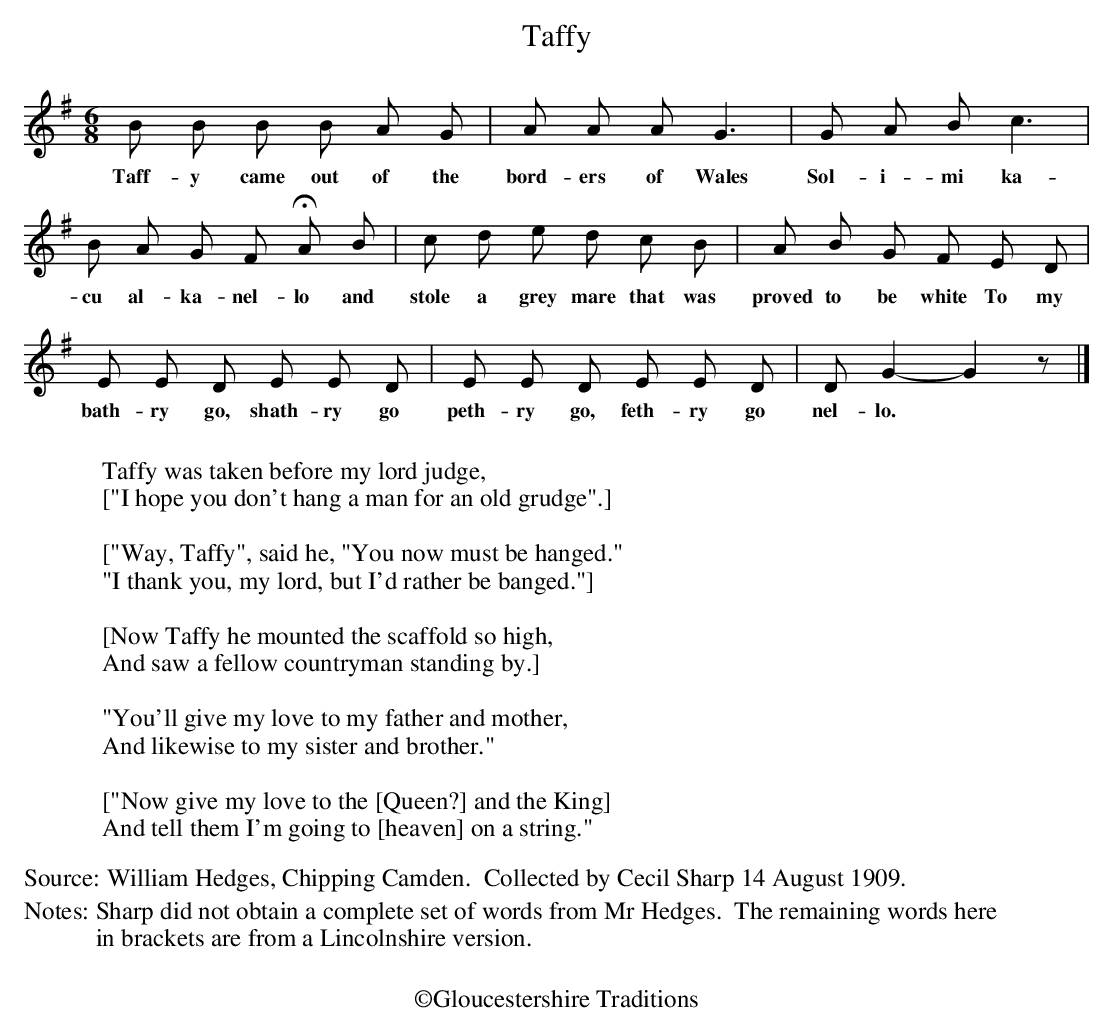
X:1
T:Taffy
L:1/8
M:6/8
K:G
B B B B A G | A A A G3 | G A B c3 |$ B A G F !fermata!A B | c d e d c B | A B G F E D |$
w: Taff- y came out of the|bord- ers of Wales|Sol- i- mi ka-|cu al- ka- nel- lo and|stole a grey mare that was|proved to be white To my|
E E D E E D | E E D E E D | D G2- G2 z |]
w: bath- ry go, shath- ry go|peth- ry go, feth- ry go|nel- lo. *|
W:
W:Taffy was taken before my lord judge,
W:["I hope you don't hang a man for an old grudge".]
W:
W:["Way, Taffy", said he, "You now must be hanged."
W:"I thank you, my lord, but I'd rather be banged."]
W:
W:[Now Taffy he mounted the scaffold so high,
W:And saw a fellow countryman standing by.]
W:
W:"You'll give my love to my father and mother,
W:And likewise to my sister and brother."
W:
W:["Now give my love to the [Queen?] and the King]
W:And tell them I'm going to [heaven] on a string."
W:
